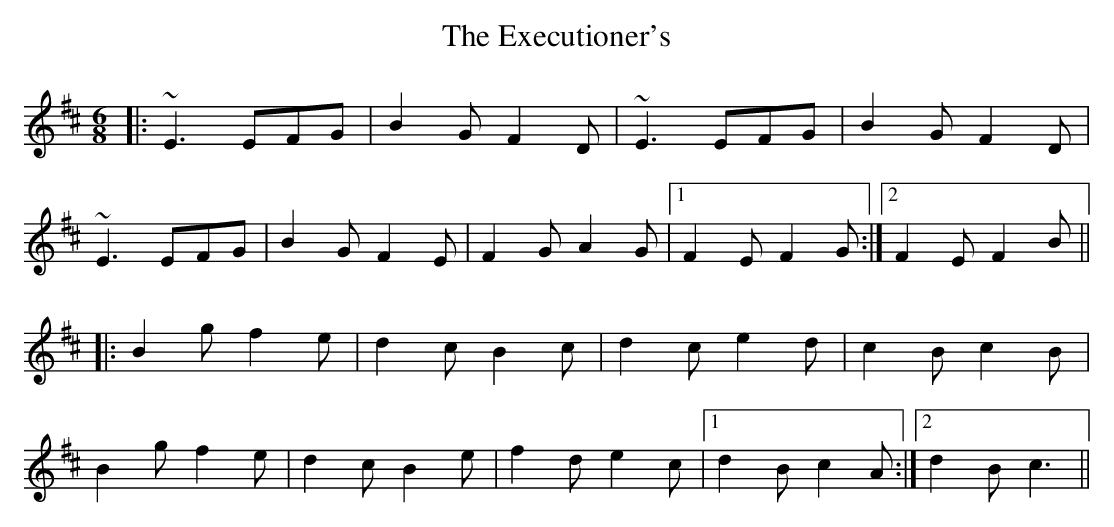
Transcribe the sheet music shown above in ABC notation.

X:1
T: The Executioner's
M: 6/8
L: 1/8
K: Edor
|:~E3 EFG|B2G F2D|~E3 EFG|B2G F2D|
~E3 EFG|B2G F2E|F2G A2G|1 F2E F2G:|2 F2E F2B||
|:B2g f2e|d2c B2c|d2c e2d|c2B c2B|
B2g f2e|d2c B2e|f2d e2c|1 d2B c2A:|2 d2B c3||
